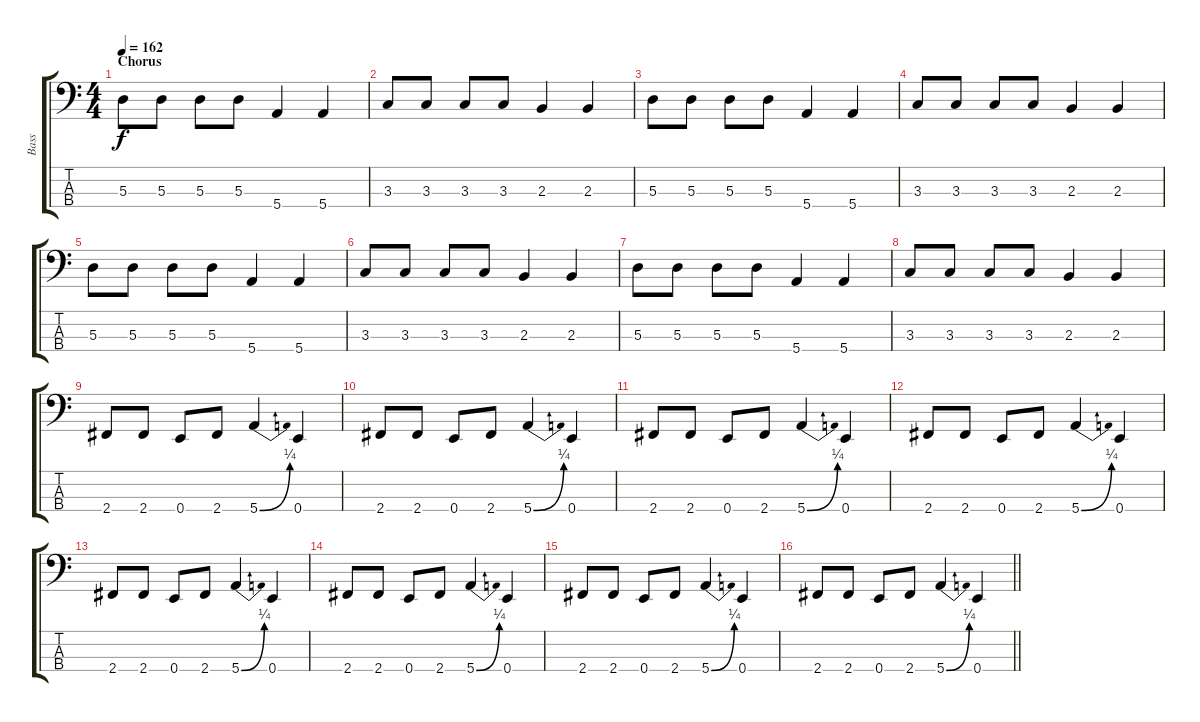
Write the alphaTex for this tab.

\track ("Bass" "Bass") {instrument electricbasspick}
\staff {score tabs}
\tuning (G2 D2 A1 E1) {hide}
\ts (4 4)
\section ("" "Chorus")
\tempo 162
\clef f4
\ks c
5.3.8{dy f} 5.3.8 5.3.8 5.3.8 5.4.4 5.4.4 |
3.3.8 3.3.8 3.3.8 3.3.8 2.3.4 2.3.4 |
5.3.8 5.3.8 5.3.8 5.3.8 5.4.4 5.4.4 |
3.3.8 3.3.8 3.3.8 3.3.8 2.3.4 2.3.4 |
5.3.8 5.3.8 5.3.8 5.3.8 5.4.4 5.4.4 |
3.3.8 3.3.8 3.3.8 3.3.8 2.3.4 2.3.4 |
5.3.8 5.3.8 5.3.8 5.3.8 5.4.4 5.4.4 |
3.3.8 3.3.8 3.3.8 3.3.8 2.3.4 2.3.4 |
2.4.8 2.4.8 0.4.8 2.4.8 5.4{be (bend 0 0 60 1)}.4 0.4.4 |
2.4.8 2.4.8 0.4.8 2.4.8 5.4{be (bend 0 0 60 1)}.4 0.4.4 |
2.4.8 2.4.8 0.4.8 2.4.8 5.4{be (bend 0 0 60 1)}.4 0.4.4 |
2.4.8 2.4.8 0.4.8 2.4.8 5.4{be (bend 0 0 60 1)}.4 0.4.4 |
2.4.8 2.4.8 0.4.8 2.4.8 5.4{be (bend 0 0 60 1)}.4 0.4.4 |
2.4.8 2.4.8 0.4.8 2.4.8 5.4{be (bend 0 0 60 1)}.4 0.4.4 |
2.4.8 2.4.8 0.4.8 2.4.8 5.4{be (bend 0 0 60 1)}.4 0.4.4 |
\barLineRight lightlight
2.4.8 2.4.8 0.4.8 2.4.8 5.4{be (bend 0 0 60 1)}.4 0.4.4
